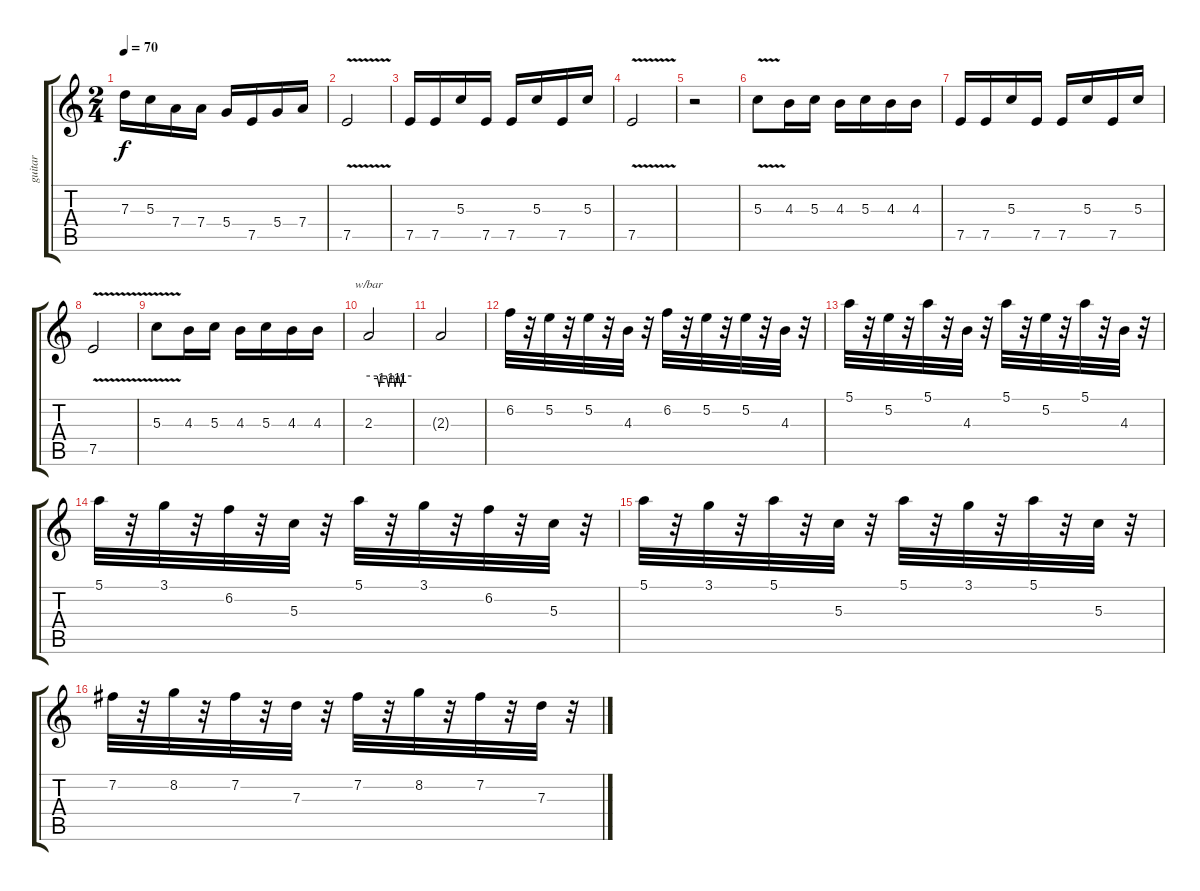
\track ("guitar    solo   two" "guitar    ") {instrument overdrivenguitar}
\staff {score tabs}
\tuning (E4 B3 G3 D3 A2 E2) {hide}
\ts (2 4)
\tempo 70
\clef g2
\ks c
7.3.16{dy f} 5.3.16 7.4.16 7.4.16 5.4.16 7.5.16 5.4.16 7.4.16 |
7.5{v}.2 |
7.5.16 7.5.16 5.3.16 7.5.16 7.5.16 5.3.16 7.5.16 5.3.16 |
7.5{v}.2 |
r.2 |
5.3{v}.8 4.3.16 5.3.16 4.3.16 5.3.16 4.3.16 4.3.16 |
7.5.16 7.5.16 5.3.16 7.5.16 7.5.16 5.3.16 7.5.16 5.3.16 |
7.5{v}.2 |
5.3{v}.8 4.3.16 5.3.16 4.3.16 5.3.16 4.3.16 4.3.16 |
2.3.2{tbe (custom default 0 0 12 0 15 -4 17 0 25 0 28 -4 30 0 35 0 37 -4 40 0 42 0 45 -4 48 0 60 0)} |
2.3{t}.2 |
6.2.32 r.32 5.2.32 r.32 5.2.32 r.32 4.3.32 r.32 6.2.32 r.32 5.2.32 r.32 5.2.32 r.32 4.3.32 r.32 |
5.1.32 r.32 5.2.32 r.32 5.1.32 r.32 4.3.32 r.32 5.1.32 r.32 5.2.32 r.32 5.1.32 r.32 4.3.32 r.32 |
5.1.32 r.32 3.1.32 r.32 6.2.32 r.32 5.3.32 r.32 5.1.32 r.32 3.1.32 r.32 6.2.32 r.32 5.3.32 r.32 |
5.1.32 r.32 3.1.32 r.32 5.1.32 r.32 5.3.32 r.32 5.1.32 r.32 3.1.32 r.32 5.1.32 r.32 5.3.32 r.32 |
7.2.32 r.32 8.2.32 r.32 7.2.32 r.32 7.3.32 r.32 7.2.32 r.32 8.2.32 r.32 7.2.32 r.32 7.3.32 r.32
